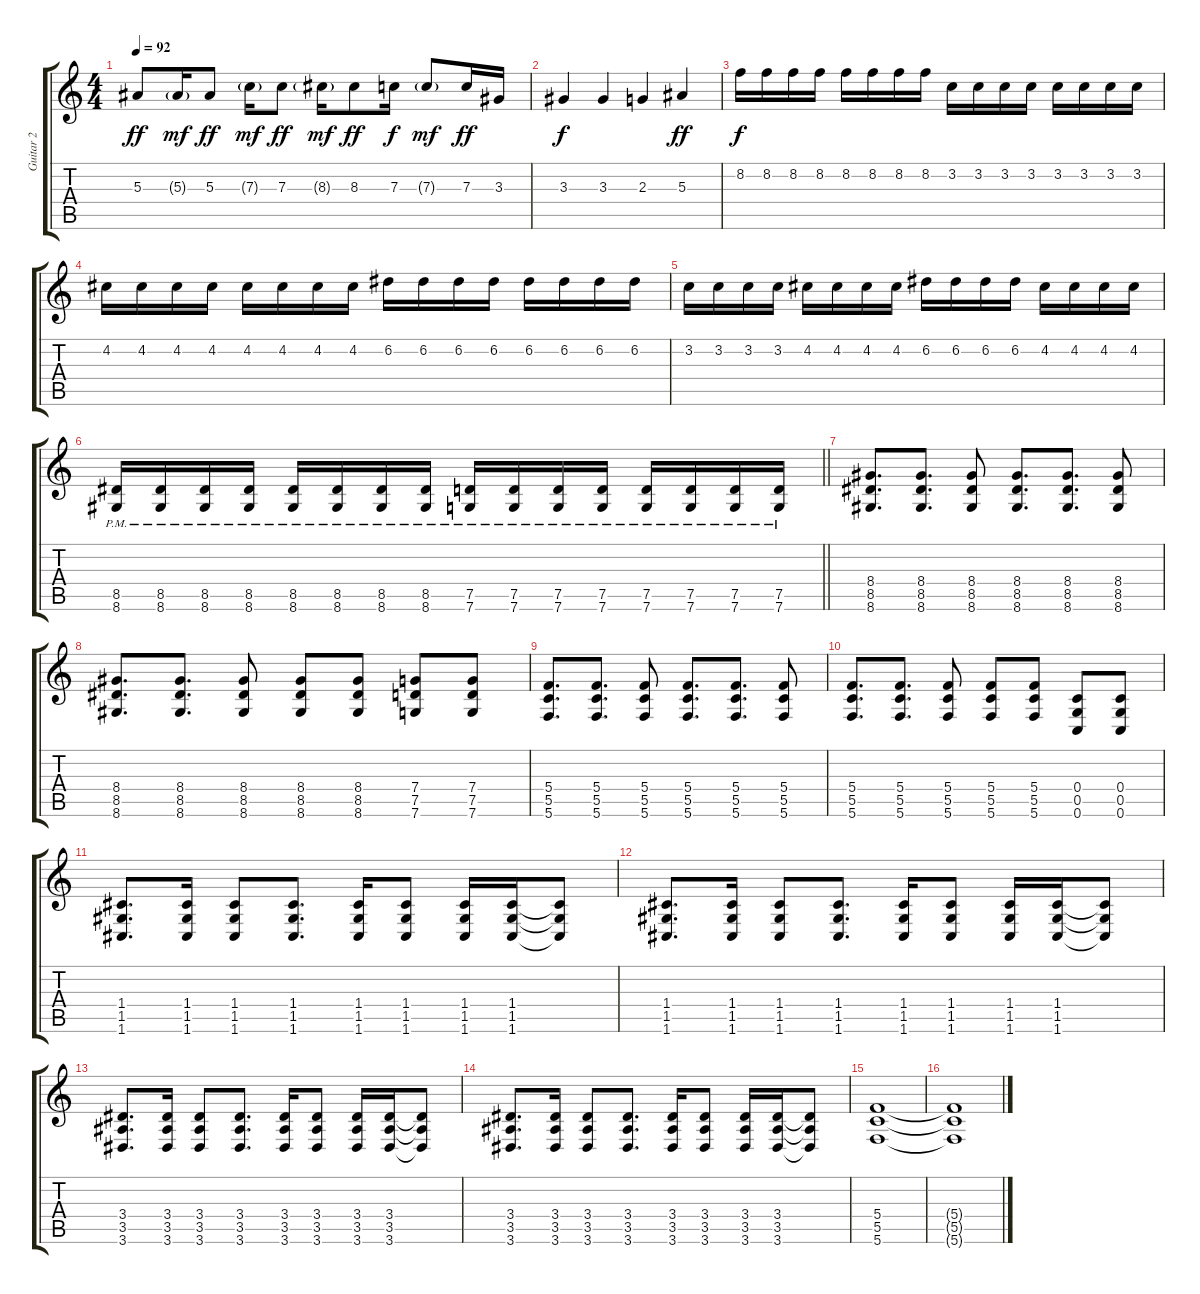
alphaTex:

\track ("Guitar 2" "Guitar 2") {instrument distortionguitar}
\staff {score tabs}
\tuning (D4 A3 F3 C3 G2 C2) {hide}
\ts (4 4)
\tempo 92
\clef g2
\ks c
5.3.8{dy ff} 5.3{g}.16{dy mf} 5.3.8{dy ff} 7.3{g}.16{dy mf} 7.3.8{dy ff} 8.3{g}.16{dy mf} 8.3.8{dy ff} 7.3.16{dy f} 7.3{g}.8{dy mf} 7.3.16{dy ff} 3.3.16 |
3.3.4{dy f} 3.3.4 2.3.4 5.3.4{dy ff} |
8.2.16{dy f} 8.2.16 8.2.16 8.2.16 8.2.16 8.2.16 8.2.16 8.2.16 3.2.16 3.2.16 3.2.16 3.2.16 3.2.16 3.2.16 3.2.16 3.2.16 |
4.2.16 4.2.16 4.2.16 4.2.16 4.2.16 4.2.16 4.2.16 4.2.16 6.2.16 6.2.16 6.2.16 6.2.16 6.2.16 6.2.16 6.2.16 6.2.16 |
3.2.16 3.2.16 3.2.16 3.2.16 4.2.16 4.2.16 4.2.16 4.2.16 6.2.16 6.2.16 6.2.16 6.2.16 4.2.16 4.2.16 4.2.16 4.2.16 |
\barLineRight lightlight
(8.5{pm} 8.6{pm}).16 (8.5{pm} 8.6{pm}).16 (8.5{pm} 8.6{pm}).16 (8.5{pm} 8.6{pm}).16 (8.5{pm} 8.6{pm}).16 (8.5{pm} 8.6{pm}).16 (8.5{pm} 8.6{pm}).16 (8.5{pm} 8.6{pm}).16 (7.5{pm} 7.6{pm}).16 (7.5{pm} 7.6{pm}).16 (7.5{pm} 7.6{pm}).16 (7.5{pm} 7.6{pm}).16 (7.5{pm} 7.6{pm}).16 (7.5{pm} 7.6{pm}).16 (7.5{pm} 7.6{pm}).16 (7.5{pm} 7.6{pm}).16 |
(8.4 8.5 8.6).8{d instrument overdrivenguitar} (8.4 8.5 8.6).8{d} (8.4 8.5 8.6).8 (8.4 8.5 8.6).8{d} (8.4 8.5 8.6).8{d} (8.4 8.5 8.6).8 |
(8.4 8.5 8.6).8{d} (8.4 8.5 8.6).8{d} (8.4 8.5 8.6).8 (8.4 8.5 8.6).8 (8.4 8.5 8.6).8 (7.4 7.5 7.6).8 (7.4 7.5 7.6).8 |
(5.4 5.5 5.6).8{d} (5.4 5.5 5.6).8{d} (5.4 5.5 5.6).8 (5.4 5.5 5.6).8{d} (5.4 5.5 5.6).8{d} (5.4 5.5 5.6).8 |
(5.4 5.5 5.6).8{d} (5.4 5.5 5.6).8{d} (5.4 5.5 5.6).8 (5.4 5.5 5.6).8 (5.4 5.5 5.6).8 (0.4 0.5 0.6).8 (0.4 0.5 0.6).8 |
(1.4 1.5 1.6).8{d} (1.4 1.5 1.6).16 (1.4 1.5 1.6).8 (1.4 1.5 1.6).8{d} (1.4 1.5 1.6).16 (1.4 1.5 1.6).8 (1.4 1.5 1.6).16 (1.4 1.5 1.6).16 (1.4{t} 1.5{t} 1.6{t}).8 |
(1.4 1.5 1.6).8{d} (1.4 1.5 1.6).16 (1.4 1.5 1.6).8 (1.4 1.5 1.6).8{d} (1.4 1.5 1.6).16 (1.4 1.5 1.6).8 (1.4 1.5 1.6).16 (1.4 1.5 1.6).16 (1.4{t} 1.5{t} 1.6{t}).8 |
(3.4 3.5 3.6).8{d} (3.4 3.5 3.6).16 (3.4 3.5 3.6).8 (3.4 3.5 3.6).8{d} (3.4 3.5 3.6).16 (3.4 3.5 3.6).8 (3.4 3.5 3.6).16 (3.4 3.5 3.6).16 (3.4{t} 3.5{t} 3.6{t}).8 |
(3.4 3.5 3.6).8{d} (3.4 3.5 3.6).16 (3.4 3.5 3.6).8 (3.4 3.5 3.6).8{d} (3.4 3.5 3.6).16 (3.4 3.5 3.6).8 (3.4 3.5 3.6).16 (3.4 3.5 3.6).16 (3.4{t} 3.5{t} 3.6{t}).8 |
(5.4 5.5 5.6).1 |
(5.4{t} 5.5{t} 5.6{t}).1{volume 0}
